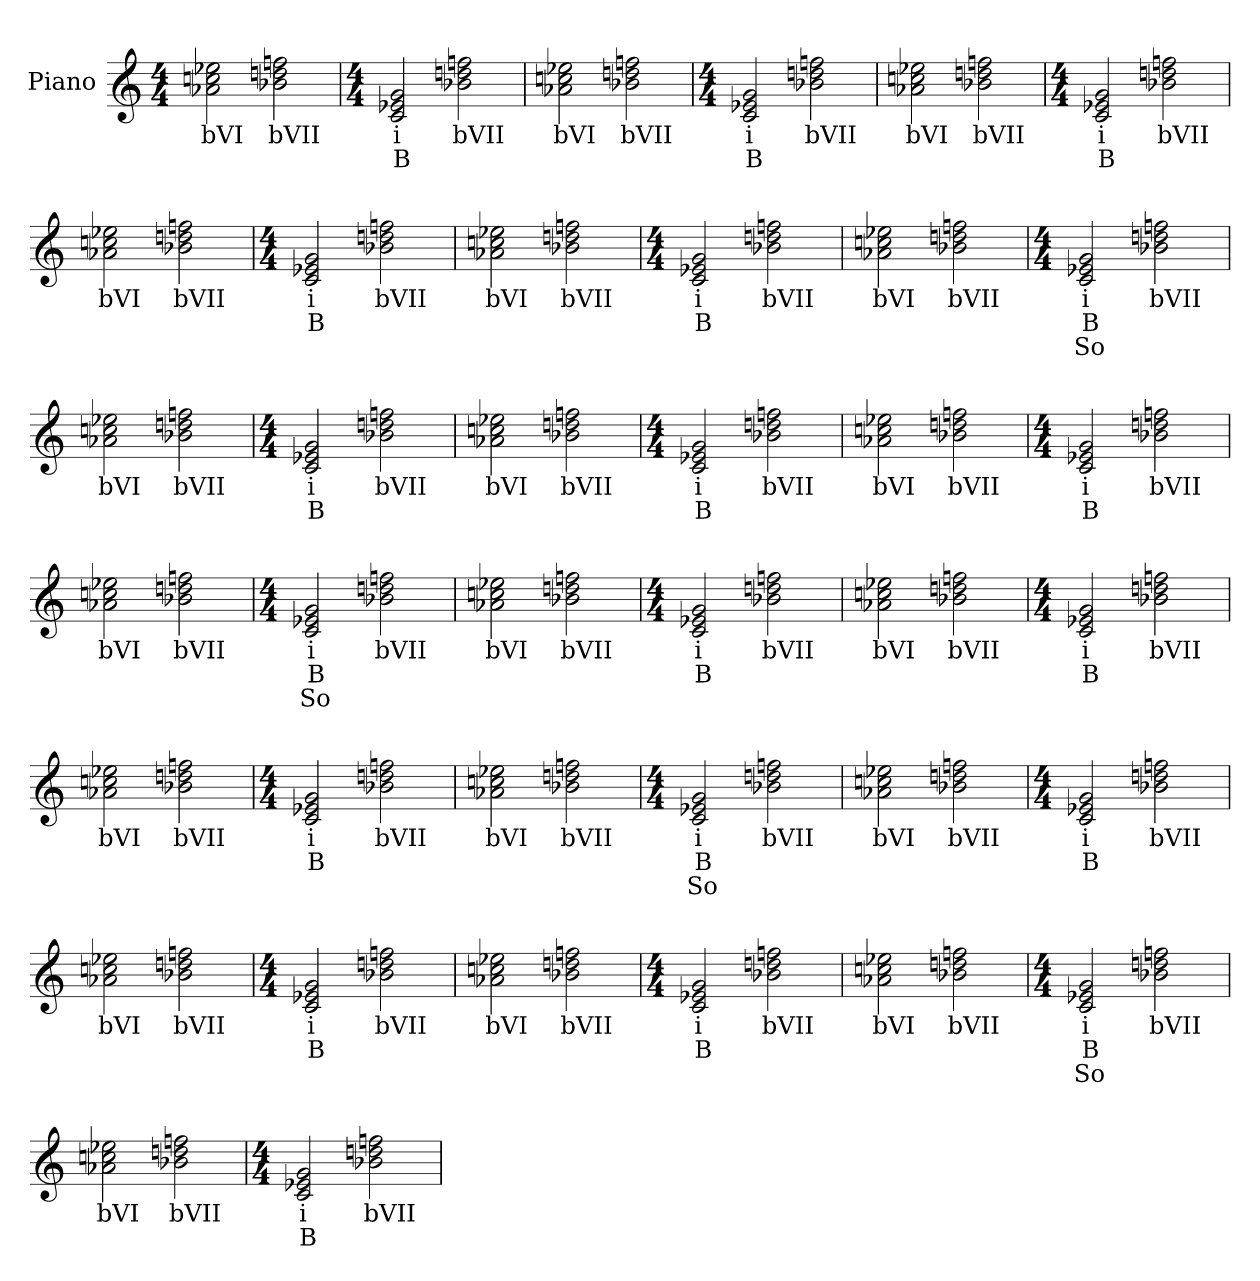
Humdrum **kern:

**kern	**text	**text	**text
*part1	*part1	*part1	*part1
*staff1	*staff1	*staff1	*staff1
*I"Piano	*	*	*
*I'Pno	*	*	*
*k[]	*	*	*
*C:	*	*	*
*M4/4	*	*	*
=	=	=	=
2a-X 2ccn 2ee-X	bVI	.	.
2b-X 2ddn 2ffn	bVII	.	.
=	=	=	=
*k[]	*	*	*
*C:	*	*	*
*M4/4	*	*	*
2c 2e-X 2g	i	B	.
2b-X 2ddn 2ffn	bVII	.	.
=	=	=	=
*k[]	*	*	*
*C:	*	*	*
2a-X 2ccn 2ee-X	bVI	.	.
2b-X 2ddn 2ffn	bVII	.	.
=	=	=	=
*k[]	*	*	*
*C:	*	*	*
*M4/4	*	*	*
2c 2e-X 2g	i	B	.
2b-X 2ddn 2ffn	bVII	.	.
=	=	=	=
*k[]	*	*	*
*C:	*	*	*
2a-X 2ccn 2ee-X	bVI	.	.
2b-X 2ddn 2ffn	bVII	.	.
=	=	=	=
*k[]	*	*	*
*C:	*	*	*
*M4/4	*	*	*
2c 2e-X 2g	i	B	.
2b-X 2ddn 2ffn	bVII	.	.
=	=	=	=
*k[]	*	*	*
*C:	*	*	*
2a-X 2ccn 2ee-X	bVI	.	.
2b-X 2ddn 2ffn	bVII	.	.
=	=	=	=
*k[]	*	*	*
*C:	*	*	*
*M4/4	*	*	*
2c 2e-X 2g	i	B	.
2b-X 2ddn 2ffn	bVII	.	.
=	=	=	=
*k[]	*	*	*
*C:	*	*	*
2a-X 2ccn 2ee-X	bVI	.	.
2b-X 2ddn 2ffn	bVII	.	.
=	=	=	=
*k[]	*	*	*
*C:	*	*	*
*M4/4	*	*	*
2c 2e-X 2g	i	B	.
2b-X 2ddn 2ffn	bVII	.	.
=	=	=	=
*k[]	*	*	*
*C:	*	*	*
2a-X 2ccn 2ee-X	bVI	.	.
2b-X 2ddn 2ffn	bVII	.	.
=	=	=	=
*k[]	*	*	*
*C:	*	*	*
*M4/4	*	*	*
2c 2e-X 2g	i	B	So
2b-X 2ddn 2ffn	bVII	.	.
=	=	=	=
*k[]	*	*	*
*C:	*	*	*
2a-X 2ccn 2ee-X	bVI	.	.
2b-X 2ddn 2ffn	bVII	.	.
=	=	=	=
*k[]	*	*	*
*C:	*	*	*
*M4/4	*	*	*
2c 2e-X 2g	i	B	.
2b-X 2ddn 2ffn	bVII	.	.
=	=	=	=
*k[]	*	*	*
*C:	*	*	*
2a-X 2ccn 2ee-X	bVI	.	.
2b-X 2ddn 2ffn	bVII	.	.
=	=	=	=
*k[]	*	*	*
*C:	*	*	*
*M4/4	*	*	*
2c 2e-X 2g	i	B	.
2b-X 2ddn 2ffn	bVII	.	.
=	=	=	=
*k[]	*	*	*
*C:	*	*	*
2a-X 2ccn 2ee-X	bVI	.	.
2b-X 2ddn 2ffn	bVII	.	.
=	=	=	=
*k[]	*	*	*
*C:	*	*	*
*M4/4	*	*	*
2c 2e-X 2g	i	B	.
2b-X 2ddn 2ffn	bVII	.	.
=	=	=	=
*k[]	*	*	*
*C:	*	*	*
2a-X 2ccn 2ee-X	bVI	.	.
2b-X 2ddn 2ffn	bVII	.	.
=	=	=	=
*k[]	*	*	*
*C:	*	*	*
*M4/4	*	*	*
2c 2e-X 2g	i	B	So
2b-X 2ddn 2ffn	bVII	.	.
=	=	=	=
*k[]	*	*	*
*C:	*	*	*
2a-X 2ccn 2ee-X	bVI	.	.
2b-X 2ddn 2ffn	bVII	.	.
=	=	=	=
*k[]	*	*	*
*C:	*	*	*
*M4/4	*	*	*
2c 2e-X 2g	i	B	.
2b-X 2ddn 2ffn	bVII	.	.
=	=	=	=
*k[]	*	*	*
*C:	*	*	*
2a-X 2ccn 2ee-X	bVI	.	.
2b-X 2ddn 2ffn	bVII	.	.
=	=	=	=
*k[]	*	*	*
*C:	*	*	*
*M4/4	*	*	*
2c 2e-X 2g	i	B	.
2b-X 2ddn 2ffn	bVII	.	.
=	=	=	=
*k[]	*	*	*
*C:	*	*	*
2a-X 2ccn 2ee-X	bVI	.	.
2b-X 2ddn 2ffn	bVII	.	.
=	=	=	=
*k[]	*	*	*
*C:	*	*	*
*M4/4	*	*	*
2c 2e-X 2g	i	B	.
2b-X 2ddn 2ffn	bVII	.	.
=	=	=	=
*k[]	*	*	*
*C:	*	*	*
2a-X 2ccn 2ee-X	bVI	.	.
2b-X 2ddn 2ffn	bVII	.	.
=	=	=	=
*k[]	*	*	*
*C:	*	*	*
*M4/4	*	*	*
2c 2e-X 2g	i	B	So
2b-X 2ddn 2ffn	bVII	.	.
=	=	=	=
*k[]	*	*	*
*C:	*	*	*
2a-X 2ccn 2ee-X	bVI	.	.
2b-X 2ddn 2ffn	bVII	.	.
=	=	=	=
*k[]	*	*	*
*C:	*	*	*
*M4/4	*	*	*
2c 2e-X 2g	i	B	.
2b-X 2ddn 2ffn	bVII	.	.
=	=	=	=
*k[]	*	*	*
*C:	*	*	*
2a-X 2ccn 2ee-X	bVI	.	.
2b-X 2ddn 2ffn	bVII	.	.
=	=	=	=
*k[]	*	*	*
*C:	*	*	*
*M4/4	*	*	*
2c 2e-X 2g	i	B	.
2b-X 2ddn 2ffn	bVII	.	.
=	=	=	=
*k[]	*	*	*
*C:	*	*	*
2a-X 2ccn 2ee-X	bVI	.	.
2b-X 2ddn 2ffn	bVII	.	.
=	=	=	=
*k[]	*	*	*
*C:	*	*	*
*M4/4	*	*	*
2c 2e-X 2g	i	B	.
2b-X 2ddn 2ffn	bVII	.	.
=	=	=	=
*k[]	*	*	*
*C:	*	*	*
2a-X 2ccn 2ee-X	bVI	.	.
2b-X 2ddn 2ffn	bVII	.	.
=	=	=	=
*k[]	*	*	*
*C:	*	*	*
*M4/4	*	*	*
2c 2e-X 2g	i	B	So
2b-X 2ddn 2ffn	bVII	.	.
=	=	=	=
*k[]	*	*	*
*C:	*	*	*
2a-X 2ccn 2ee-X	bVI	.	.
2b-X 2ddn 2ffn	bVII	.	.
=	=	=	=
*k[]	*	*	*
*C:	*	*	*
*M4/4	*	*	*
2c 2e-X 2g	i	B	.
2b-X 2ddn 2ffn	bVII	.	.
=	=	=	=
*-	*-	*-	*-
